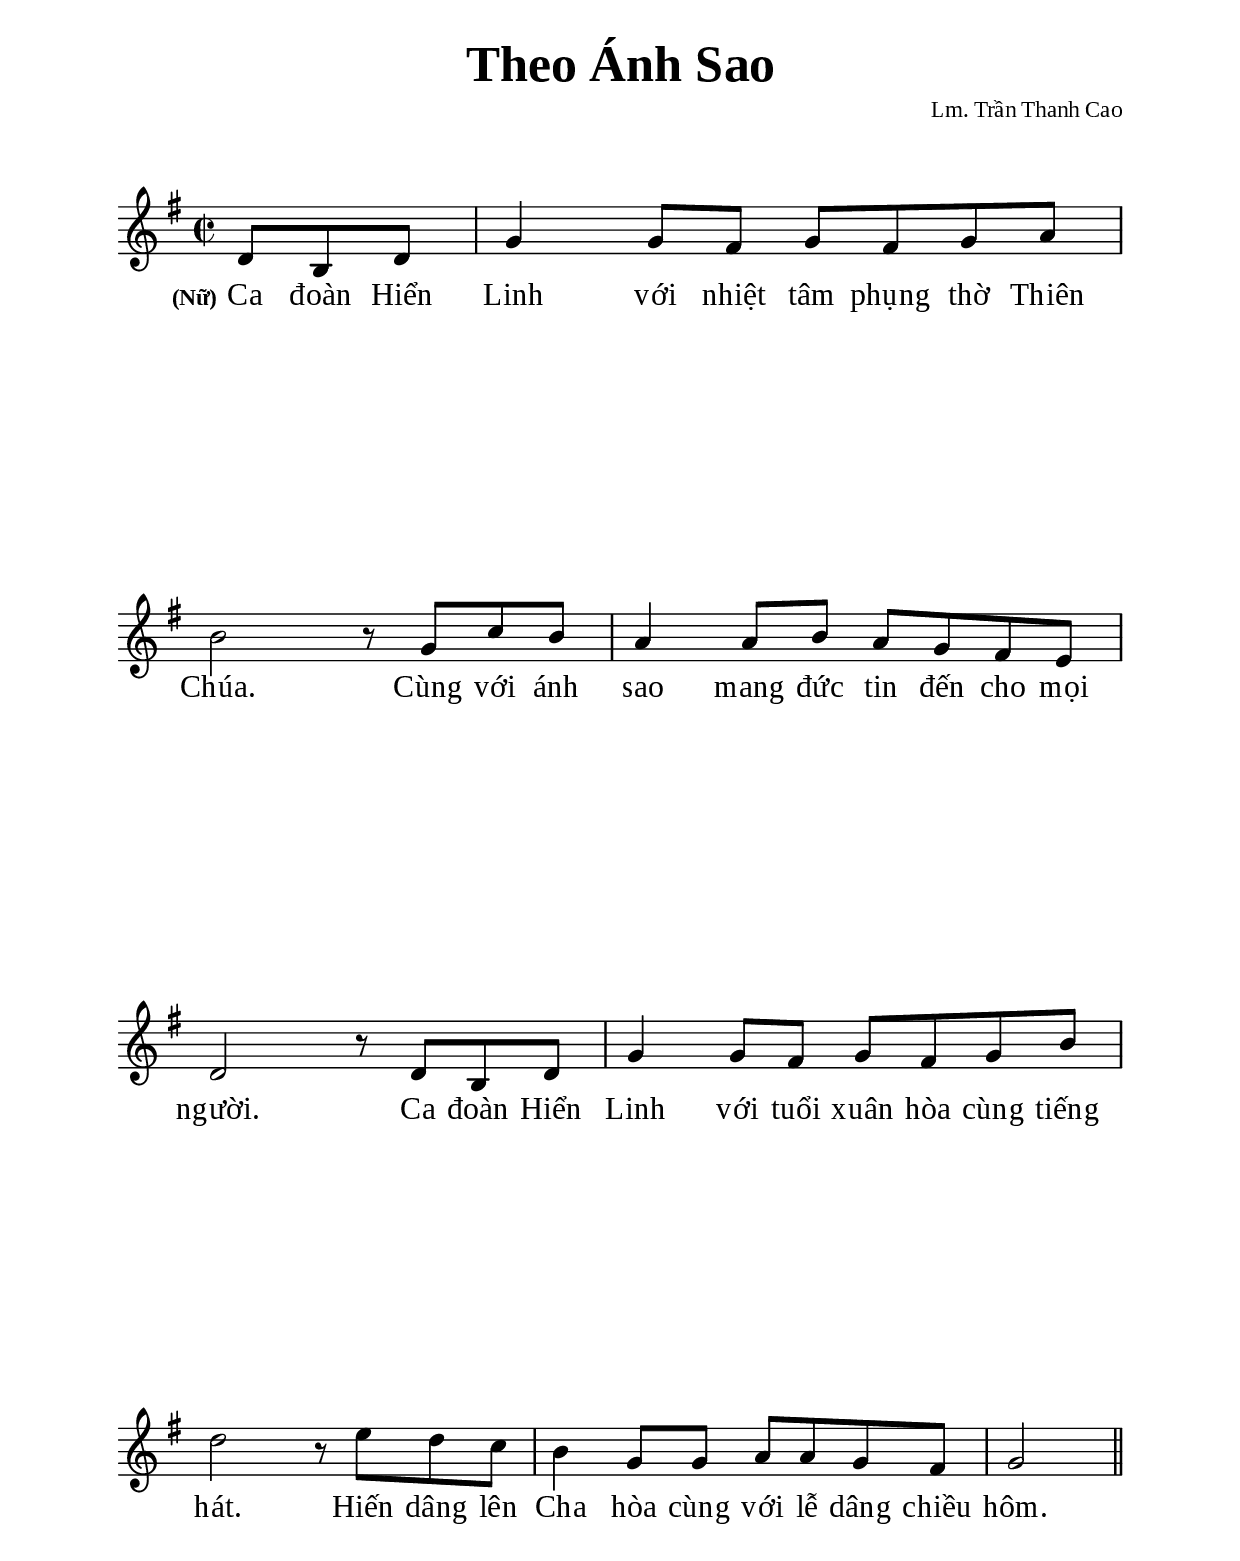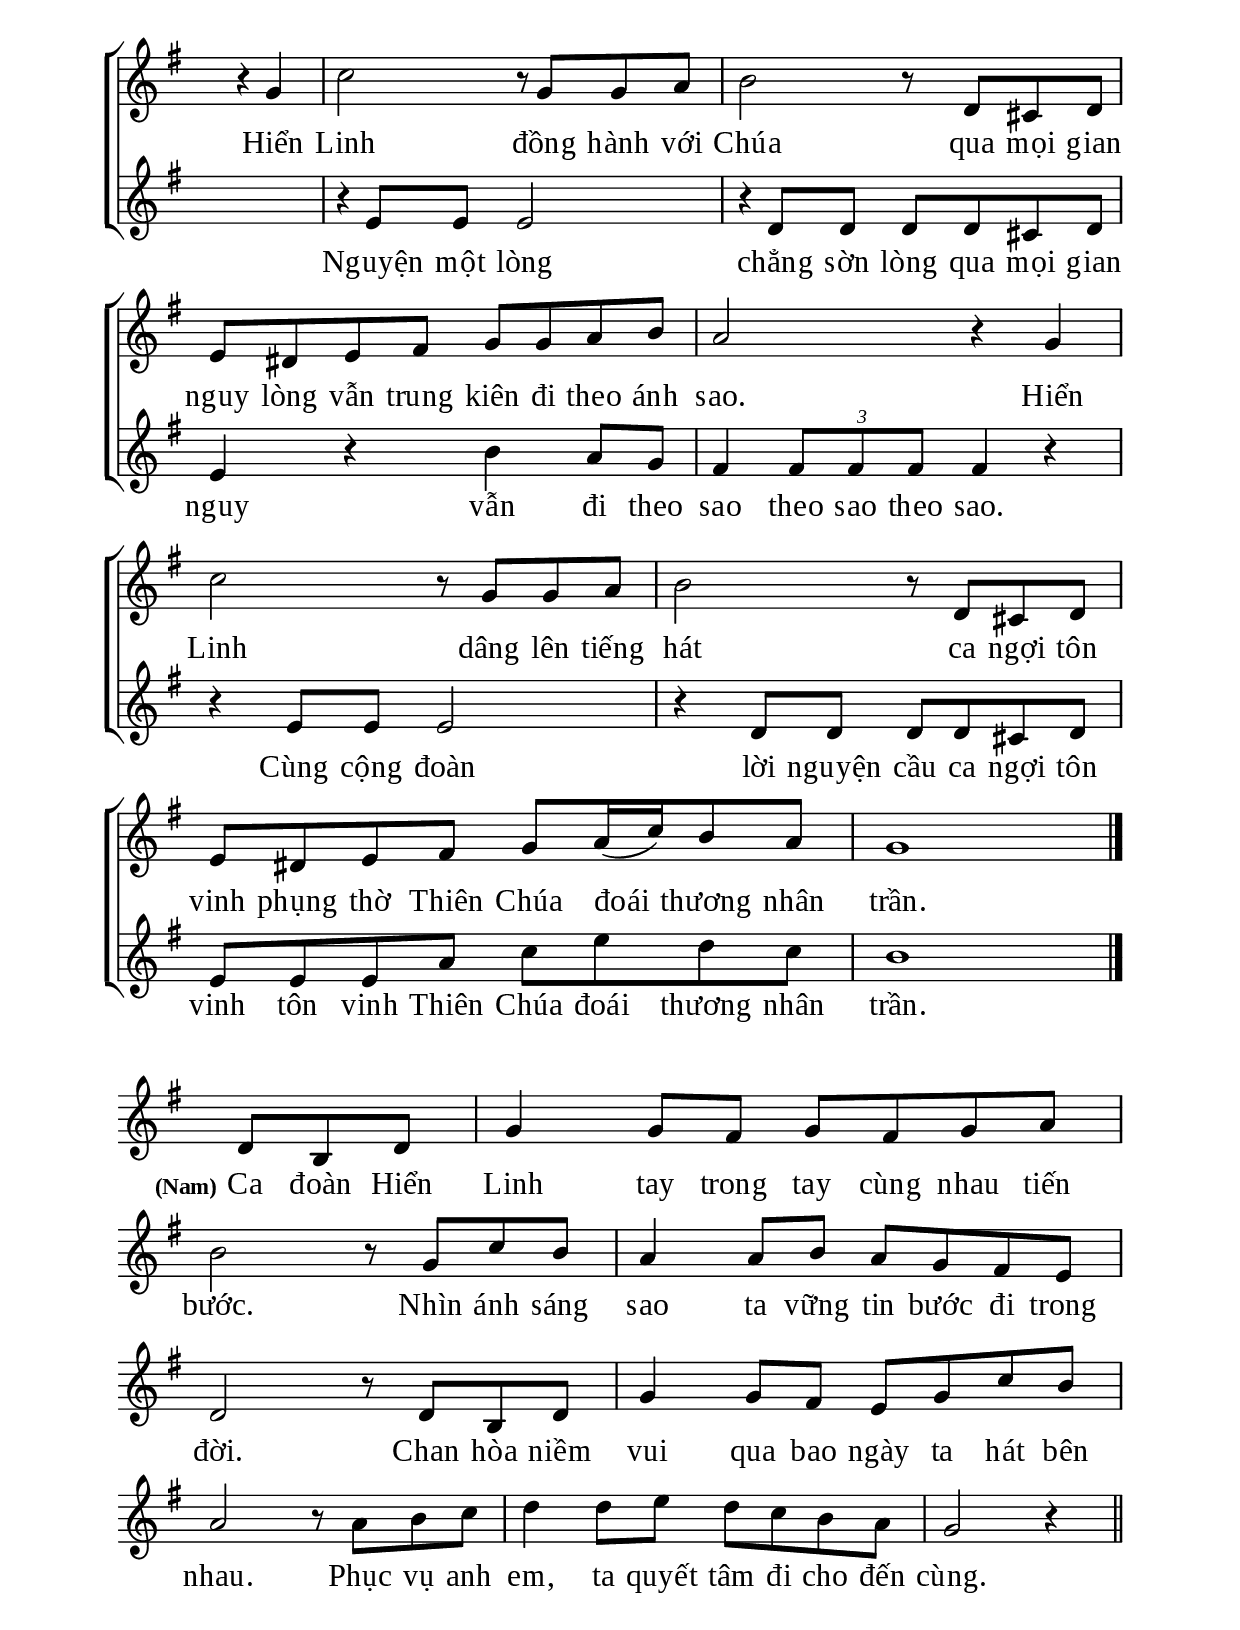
% Cài đặt chung
\version "2.20.0"
\include "english.ly"

\header {
  title = \markup { \fontsize #3 "Theo Ánh Sao" }
  poet = " "
  composer = "Lm. Trần Thanh Cao"
  arranger = " "
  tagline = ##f
}

\paper {
  #(set-paper-size "a4")
  top-margin = 15\mm
  bottom-margin = 15\mm
  left-margin = 20\mm
  right-margin = 20\mm
  indent = #0
  #(define fonts
    (make-pango-font-tree
      "Liberation Serif"
      "Liberation Serif"
      "Liberation Serif"
      (/ 20 20)))
  page-count = #2
  print-page-number = #f
}

% Nhạc phiên khúc
nhacPhienKhucMot = \relative c' {
  \partial 4. d8 b d |
  g4 g8 fs g fs g a |
  b2 r8 g c b |
  a4 a8 b a g fs e |
  d2 r8 d b d |
  g4 g8 fs g fs g b |
  d2 r8 e d c |
  b4 g8 g a a g fs |
  g2 \bar "||"
}

nhacPhienKhucHai = \relative c' {
  \partial 4. d8 b d |
  g4 g8 fs g fs g a |
  b2 r8 g c b |
  a4 a8 b a g fs e |
  d2 r8 d b d |
  g4 g8 fs e g c b |
  a2 r8 a b c |
  d4 d8 e d c b a |
  g2 r4 \bar "||"
}

% Nhạc điệp khúc
nhacDiepKhucSop = \relative c'' {
  \partial 2 r4 g |
  c2 r8 g g a |
  b2 r8 d, cs d |
  e ds e fs g g a b |
  a2 r4 g |
  c2 r8 g g a |
  b2 r8 d, cs d |
  e ds e fs g a16 (c) b8 a |
  g1 \bar "|."
}

nhacDiepKhucBas = \relative c' {
  \skip 2
  r4 e8 e e2 |
  r4 d8 d d d cs d |
  e4 r b' a8 g |
  fs4 \tuplet 3/2 { fs8 fs fs } fs4 r |
  r e8 e e2 |
  r4 d8 d d d cs d |
  e e e a c e d c |
  b1
}

% Lời phiên khúc
loiPhienKhucMot = \lyricmode {
  \set stanza = #"(Nữ)"
  Ca đoàn Hiển Linh với nhiệt tâm phụng thờ Thiên Chúa.
  Cùng với ánh sao mang đức tin đến cho mọi người.
  Ca đoàn Hiển Linh với tuổi xuân hòa cùng tiếng hát.
  Hiến dâng lên Cha hòa cùng với lễ dâng chiều hôm.
}

loiPhienKhucHai = \lyricmode {
  \set stanza = #"(Nam)"
  Ca đoàn Hiển Linh tay trong tay cùng nhau tiến bước.
  Nhìn ánh sáng sao ta vững tin bước đi trong đời.
  Chan hòa niềm vui qua bao ngày ta hát bên nhau.
  Phục vụ anh em, ta quyết tâm đi cho đến cùng.
}

% Lời điệp khúc
loiDiepKhucSop = \lyricmode {
  Hiển Linh đồng hành với Chúa
  qua mọi gian nguy lòng vẫn trung kiên đi theo ánh sao.
  Hiển Linh dâng lên tiếng hát
  ca ngợi tôn vinh phụng thờ Thiên Chúa đoái thương nhân trần.
}

loiDiepKhucBas = \lyricmode {
  Nguyện một lòng
  chẳng sờn lòng qua mọi gian nguy vẫn đi theo sao
  theo sao theo sao.
  Cùng cộng đoàn
  lời nguyện cầu ca ngợi tôn vinh
  tôn vinh Thiên Chúa đoái thương nhân trần.
}

% Dàn trang
\score {
  \new ChoirStaff <<
    \new Staff = phienKhuc \with {
        \magnifyStaff #(magstep +1)
      }
      <<
      \new Voice = beSop {
        \key g \major \time 2/2 \nhacPhienKhucMot
      }
    >>
    \new Lyrics \lyricsto beSop \loiPhienKhucMot
  >>
  \layout {
    \override Lyrics.LyricText.font-size = #+3
    \override Lyrics.LyricSpace.minimum-distance = #1.0
    \override Score.BarNumber.break-visibility = ##(#f #f #f)
    \override Score.NonMusicalPaperColumn.page-break-permission = ##f
  }
}

\score {
  \new ChoirStaff <<
    \new Staff = diepKhucSop \with {
        \magnifyStaff #(magstep +1)
      }
      <<
      \new Voice = beSop {
        \key g \major \time 2/2 \stemNeutral \nhacDiepKhucSop
      }
      \new Lyrics \lyricsto beSop \loiDiepKhucSop
    >>
     \new Staff = diepKhucBas \with {
        \magnifyStaff #(magstep +1)
      }
      <<
      \new Voice = beBas {
        \key g \major \time 2/2 \stemNeutral \nhacDiepKhucBas
      }
      \new Lyrics \lyricsto beBas \loiDiepKhucBas
    >>
  >>
  \layout {
    \override Staff.TimeSignature.transparent = ##t
    \override Lyrics.LyricText.font-size = #+3
    \override Lyrics.LyricSpace.minimum-distance = #1.0
    \override Score.BarNumber.break-visibility = ##(#f #f #f)
    \override Score.NonMusicalPaperColumn.page-break-permission = ##f
  }
}

\score {
  \new ChoirStaff <<
    \new Staff = phienKhuc \with {
        \magnifyStaff #(magstep +1)
      }
      <<
      \new Voice = beSop {
        \key g \major \time 2/2 \nhacPhienKhucHai
      }
    >>
    \new Lyrics \lyricsto beSop \loiPhienKhucHai
  >>
  \layout {
    \override Staff.TimeSignature.transparent = ##t
    \override Lyrics.LyricText.font-size = #+3
    \override Lyrics.LyricSpace.minimum-distance = #1.0
    \override Score.BarNumber.break-visibility = ##(#f #f #f)
    \override Score.NonMusicalPaperColumn.page-break-permission = ##f
  } 
}
